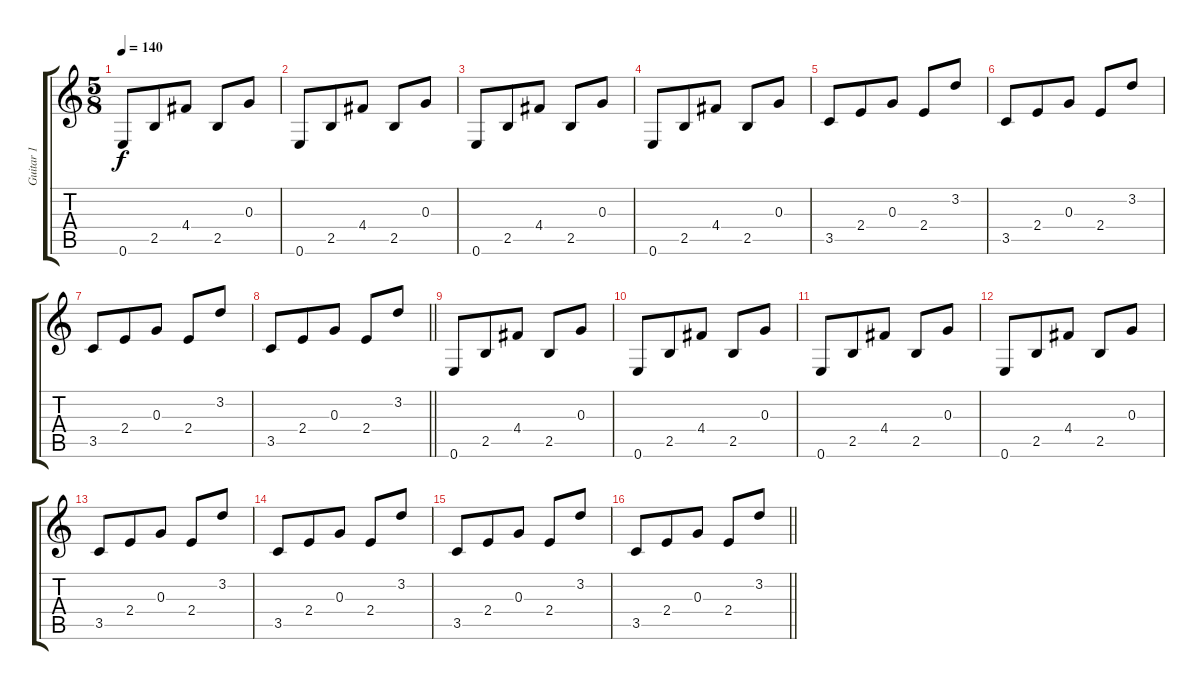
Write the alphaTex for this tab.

\track ("Guitar 1" "Guitar 1") {instrument acousticguitarsteel}
\staff {score tabs}
\tuning (E4 B3 G3 D3 A2 E2) {hide}
\ts (5 8)
\tempo 140
\clef g2
\ks c
0.6.8{dy f} 2.5.8 4.4.8 2.5.8 0.3.8 |
0.6.8 2.5.8 4.4.8 2.5.8 0.3.8 |
0.6.8 2.5.8 4.4.8 2.5.8 0.3.8 |
0.6.8 2.5.8 4.4.8 2.5.8 0.3.8 |
3.5.8 2.4.8 0.3.8 2.4.8 3.2.8 |
3.5.8 2.4.8 0.3.8 2.4.8 3.2.8 |
3.5.8 2.4.8 0.3.8 2.4.8 3.2.8 |
\barLineRight lightlight
3.5.8 2.4.8 0.3.8 2.4.8 3.2.8 |
0.6.8 2.5.8 4.4.8 2.5.8 0.3.8 |
0.6.8 2.5.8 4.4.8 2.5.8 0.3.8 |
0.6.8 2.5.8 4.4.8 2.5.8 0.3.8 |
0.6.8 2.5.8 4.4.8 2.5.8 0.3.8 |
3.5.8 2.4.8 0.3.8 2.4.8 3.2.8 |
3.5.8 2.4.8 0.3.8 2.4.8 3.2.8 |
3.5.8 2.4.8 0.3.8 2.4.8 3.2.8 |
\barLineRight lightlight
3.5.8 2.4.8 0.3.8 2.4.8 3.2.8
